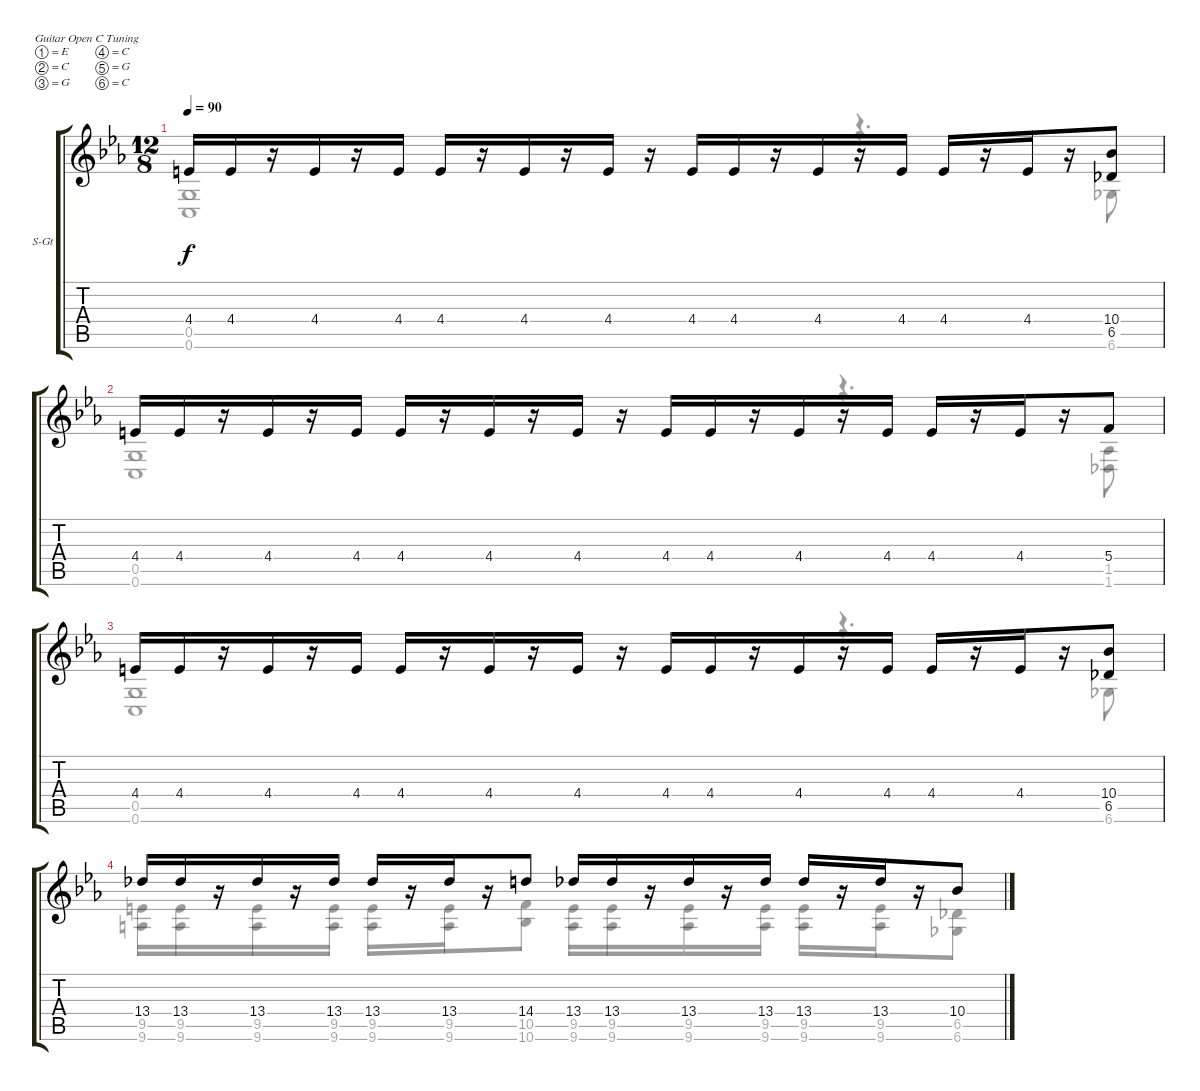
\bracketExtendMode groupsimilarinstruments
\firstSystemTrackNameOrientation horizontal
\otherSystemsTrackNameOrientation horizontal
\track ("Track 1" "S-Gt") {instrument acousticguitarsteel}
\staff {score tabs}
\tuning (E4 C4 G3 C3 G2 C2)
\voice
\ts (12 8)
\tempo 90
\clef g2
\ks cminor
4.4.16{dy f} 4.4.16 r.16 4.4.16 r.16 4.4.16 4.4.16 r.16 4.4.16 r.16 4.4.16 r.16 4.4.16 4.4.16 r.16 4.4.16 r.16 4.4.16 4.4.16 r.16 4.4.16 r.16 (10.4 6.5).8 |
4.4.16 4.4.16 r.16 4.4.16 r.16 4.4.16 4.4.16 r.16 4.4.16 r.16 4.4.16 r.16 4.4.16 4.4.16 r.16 4.4.16 r.16 4.4.16 4.4.16 r.16 4.4.16 r.16 5.4.8 |
4.4.16 4.4.16 r.16 4.4.16 r.16 4.4.16 4.4.16 r.16 4.4.16 r.16 4.4.16 r.16 4.4.16 4.4.16 r.16 4.4.16 r.16 4.4.16 4.4.16 r.16 4.4.16 r.16 (10.4 6.5).8 |
13.4.16 13.4.16 r.16 13.4.16 r.16 13.4.16 13.4.16 r.16 13.4.16 r.16 14.4.8 13.4.16 13.4.16 r.16 13.4.16 r.16 13.4.16 13.4.16 r.16 13.4.16 r.16 10.4.8
\voice
\clef g2
\ottava regular
\simile none
\ks cminor
(0.5 0.6).1{dy f} r.4{d} 6.6.8 |
(0.5 0.6).1 r.4{d} (1.5 1.6).8 |
(0.5 0.6).1 r.4{d} 6.6.8 |
(9.5 9.6).16 (9.5 9.6).16 r.16 (9.5 9.6).16 r.16 (9.5 9.6).16 (9.5 9.6).16 r.16 (9.5 9.6).16 r.16 (10.5 10.6).8 (9.5 9.6).16 (9.5 9.6).16 r.16 (9.5 9.6).16 r.16 (9.5 9.6).16 (9.5 9.6).16 r.16 (9.5 9.6).16 r.16 (6.5 6.6).8
